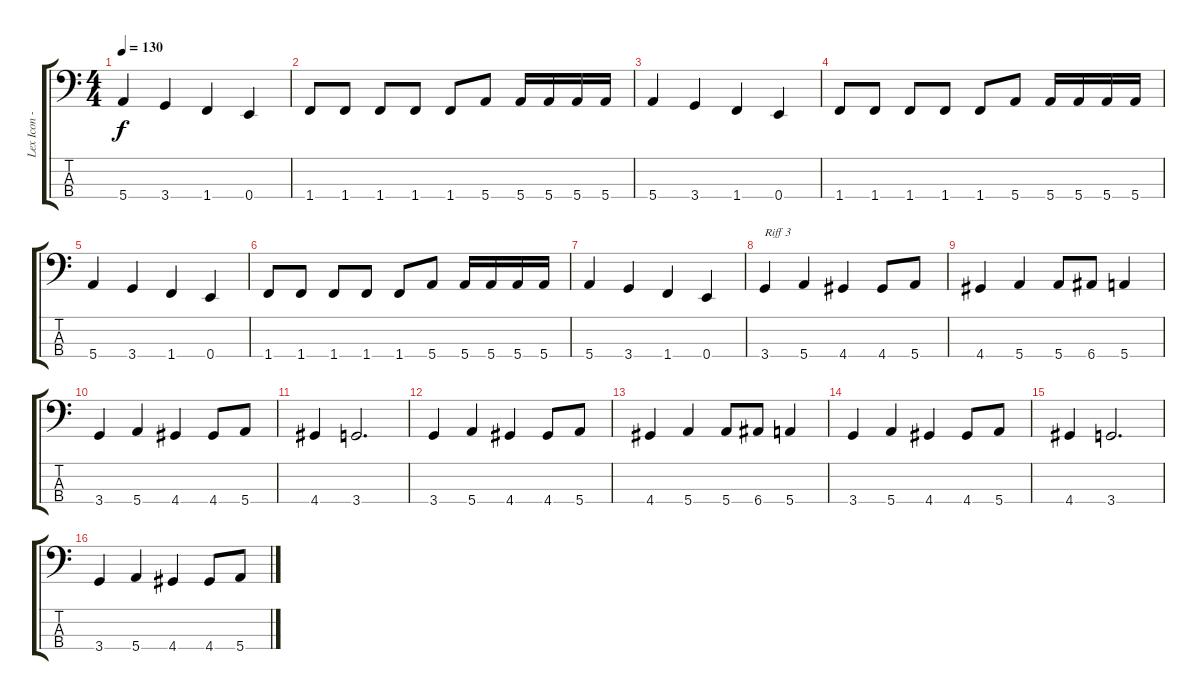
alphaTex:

\track ("Lex Icon - Bass" "Lex Icon -") {instrument electricbasspick}
\staff {score tabs}
\tuning (G2 D2 A1 E1) {hide}
\ts (4 4)
\tempo 130
\clef f4
\ks c
5.4.4{dy f} 3.4.4 1.4.4 0.4.4 |
1.4.8 1.4.8 1.4.8 1.4.8 1.4.8 5.4.8 5.4.16 5.4.16 5.4.16 5.4.16 |
5.4.4 3.4.4 1.4.4 0.4.4 |
1.4.8 1.4.8 1.4.8 1.4.8 1.4.8 5.4.8 5.4.16 5.4.16 5.4.16 5.4.16 |
5.4.4 3.4.4 1.4.4 0.4.4 |
1.4.8 1.4.8 1.4.8 1.4.8 1.4.8 5.4.8 5.4.16 5.4.16 5.4.16 5.4.16 |
5.4.4 3.4.4 1.4.4 0.4.4 |
3.4.4{txt "Riff 3"} 5.4.4 4.4.4 4.4.8 5.4.8 |
4.4.4 5.4.4 5.4.8 6.4.8 5.4.4 |
3.4.4 5.4.4 4.4.4 4.4.8 5.4.8 |
4.4.4 3.4.2{d} |
3.4.4 5.4.4 4.4.4 4.4.8 5.4.8 |
4.4.4 5.4.4 5.4.8 6.4.8 5.4.4 |
3.4.4 5.4.4 4.4.4 4.4.8 5.4.8 |
4.4.4 3.4.2{d} |
3.4.4 5.4.4 4.4.4 4.4.8 5.4.8
